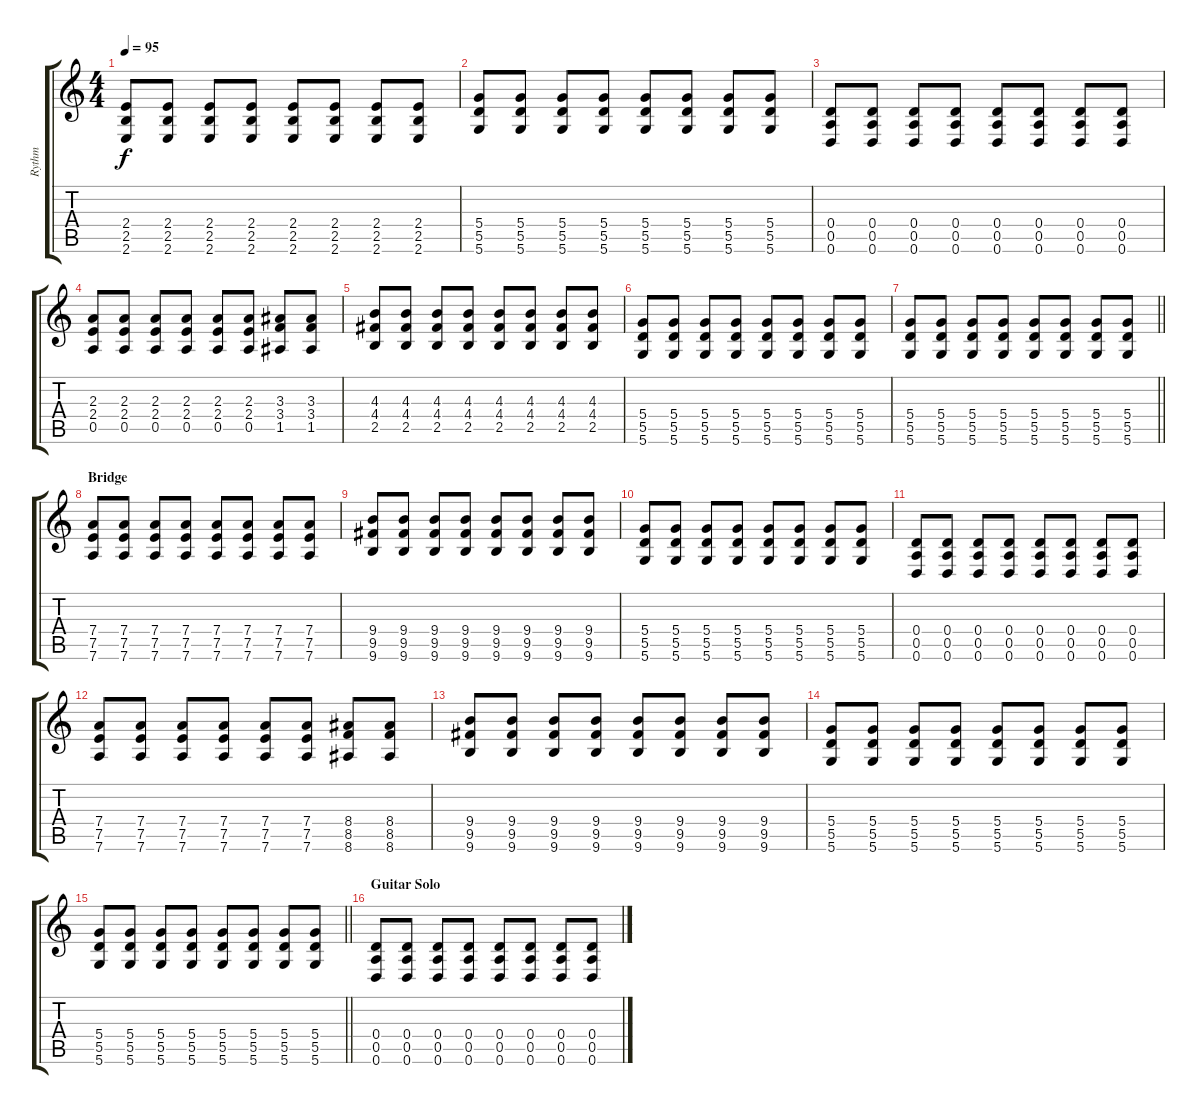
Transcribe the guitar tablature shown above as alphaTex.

\track ("Rythm" "Rythm") {instrument distortionguitar}
\staff {score tabs}
\tuning (E4 B3 G3 D3 A2 D2) {hide}
\ts (4 4)
\tempo 95
\clef g2
\ks c
(2.4 2.5 2.6).8{dy f} (2.4 2.5 2.6).8 (2.4 2.5 2.6).8 (2.4 2.5 2.6).8 (2.4 2.5 2.6).8 (2.4 2.5 2.6).8 (2.4 2.5 2.6).8 (2.4 2.5 2.6).8 |
(5.4 5.5 5.6).8 (5.4 5.5 5.6).8 (5.4 5.5 5.6).8 (5.4 5.5 5.6).8 (5.4 5.5 5.6).8 (5.4 5.5 5.6).8 (5.4 5.5 5.6).8 (5.4 5.5 5.6).8 |
(0.4 0.5 0.6).8{volume 13} (0.4 0.5 0.6).8 (0.4 0.5 0.6).8 (0.4 0.5 0.6).8 (0.4 0.5 0.6).8 (0.4 0.5 0.6).8 (0.4 0.5 0.6).8 (0.4 0.5 0.6).8 |
(2.3 2.4 0.5).8 (2.3 2.4 0.5).8 (2.3 2.4 0.5).8 (2.3 2.4 0.5).8 (2.3 2.4 0.5).8 (2.3 2.4 0.5).8 (3.3 3.4 1.5).8 (3.3 3.4 1.5).8 |
(4.3 4.4 2.5).8 (4.3 4.4 2.5).8 (4.3 4.4 2.5).8 (4.3 4.4 2.5).8 (4.3 4.4 2.5).8 (4.3 4.4 2.5).8 (4.3 4.4 2.5).8 (4.3 4.4 2.5).8 |
(5.4 5.5 5.6).8 (5.4 5.5 5.6).8 (5.4 5.5 5.6).8 (5.4 5.5 5.6).8 (5.4 5.5 5.6).8 (5.4 5.5 5.6).8 (5.4 5.5 5.6).8 (5.4 5.5 5.6).8 |
\barLineRight lightlight
(5.4 5.5 5.6).8 (5.4 5.5 5.6).8 (5.4 5.5 5.6).8 (5.4 5.5 5.6).8 (5.4 5.5 5.6).8 (5.4 5.5 5.6).8 (5.4 5.5 5.6).8 (5.4 5.5 5.6).8 |
\section ("" "Bridge")
(7.4 7.5 7.6).8 (7.4 7.5 7.6).8 (7.4 7.5 7.6).8 (7.4 7.5 7.6).8 (7.4 7.5 7.6).8 (7.4 7.5 7.6).8 (7.4 7.5 7.6).8 (7.4 7.5 7.6).8 |
(9.4 9.5 9.6).8 (9.4 9.5 9.6).8 (9.4 9.5 9.6).8 (9.4 9.5 9.6).8 (9.4 9.5 9.6).8 (9.4 9.5 9.6).8 (9.4 9.5 9.6).8 (9.4 9.5 9.6).8 |
(5.4 5.5 5.6).8 (5.4 5.5 5.6).8 (5.4 5.5 5.6).8 (5.4 5.5 5.6).8 (5.4 5.5 5.6).8 (5.4 5.5 5.6).8 (5.4 5.5 5.6).8 (5.4 5.5 5.6).8 |
(0.4 0.5 0.6).8 (0.4 0.5 0.6).8 (0.4 0.5 0.6).8 (0.4 0.5 0.6).8 (0.4 0.5 0.6).8 (0.4 0.5 0.6).8 (0.4 0.5 0.6).8 (0.4 0.5 0.6).8 |
(7.4 7.5 7.6).8 (7.4 7.5 7.6).8 (7.4 7.5 7.6).8 (7.4 7.5 7.6).8 (7.4 7.5 7.6).8 (7.4 7.5 7.6).8 (8.4 8.5 8.6).8 (8.4 8.5 8.6).8 |
(9.4 9.5 9.6).8 (9.4 9.5 9.6).8 (9.4 9.5 9.6).8 (9.4 9.5 9.6).8 (9.4 9.5 9.6).8 (9.4 9.5 9.6).8 (9.4 9.5 9.6).8 (9.4 9.5 9.6).8 |
(5.4 5.5 5.6).8 (5.4 5.5 5.6).8 (5.4 5.5 5.6).8 (5.4 5.5 5.6).8 (5.4 5.5 5.6).8 (5.4 5.5 5.6).8 (5.4 5.5 5.6).8 (5.4 5.5 5.6).8 |
\barLineRight lightlight
(5.4 5.5 5.6).8 (5.4 5.5 5.6).8 (5.4 5.5 5.6).8 (5.4 5.5 5.6).8 (5.4 5.5 5.6).8 (5.4 5.5 5.6).8 (5.4 5.5 5.6).8 (5.4 5.5 5.6).8 |
\section ("" "Guitar Solo")
(0.4 0.5 0.6).8 (0.4 0.5 0.6).8 (0.4 0.5 0.6).8 (0.4 0.5 0.6).8 (0.4 0.5 0.6).8 (0.4 0.5 0.6).8 (0.4 0.5 0.6).8 (0.4 0.5 0.6).8
